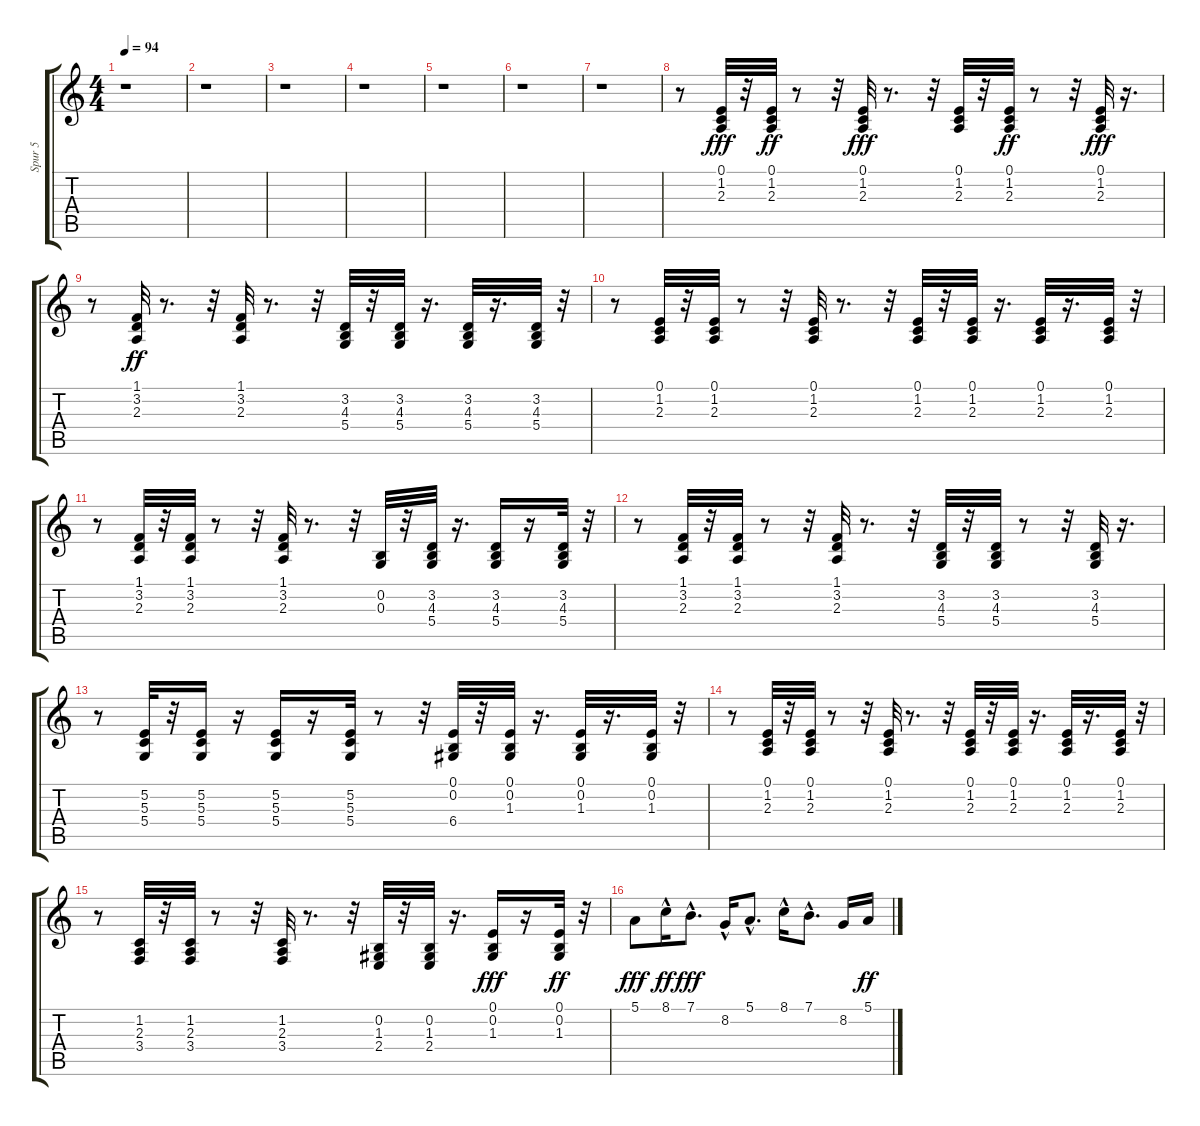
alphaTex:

\track ("Spur 5" "Spur 5") {instrument acousticgrandpiano}
\staff {score tabs}
\tuning (E4 B3 G3 D3 A2 E2) {hide}
\ts (4 4)
\tempo 94
\clef g2
\ks c
r.1{dy f} |
r.1 |
r.1 |
r.1 |
r.1 |
r.1 |
r.1 |
r.8 (0.1 1.2 2.3).32{dy fff balance 0 instrument brightacousticpiano} r.32 (0.1 1.2 2.3).32{dy ff} r.8 r.32 (0.1 1.2 2.3).32{dy fff} r.8{d} r.32 (0.1 1.2 2.3).32 r.32 (0.1 1.2 2.3).32{dy ff} r.8 r.32 (0.1 1.2 2.3).32{dy fff} r.16{d} |
r.8 (1.1 3.2 2.3).32{dy ff} r.8{d} r.32 (1.1 3.2 2.3).32 r.8{d} r.32 (3.2 4.3 5.4).32 r.32 (3.2 4.3 5.4).32 r.16{d} (3.2 4.3 5.4).32 r.16{d} (3.2 4.3 5.4).32 r.32 |
r.8 (0.1 1.2 2.3).32 r.32 (0.1 1.2 2.3).32 r.8 r.32 (0.1 1.2 2.3).32 r.8{d} r.32 (0.1 1.2 2.3).32 r.32 (0.1 1.2 2.3).32 r.16{d} (0.1 1.2 2.3).32 r.16{d} (0.1 1.2 2.3).32 r.32 |
r.8 (1.1 3.2 2.3).32 r.32 (1.1 3.2 2.3).32 r.8 r.32 (1.1 3.2 2.3).32 r.8{d} r.32 (0.2 0.3).32 r.32 (3.2 4.3 5.4).32 r.16{d} (3.2 4.3 5.4).16 r.16 (3.2 4.3 5.4).32 r.32 |
r.8 (1.1 3.2 2.3).32 r.32 (1.1 3.2 2.3).32 r.8 r.32 (1.1 3.2 2.3).32 r.8{d} r.32 (3.2 4.3 5.4).32 r.32 (3.2 4.3 5.4).32 r.8 r.32 (3.2 4.3 5.4).32 r.16{d} |
r.8 (5.2 5.3 5.4).32 r.32 (5.2 5.3 5.4).16 r.16 (5.2 5.3 5.4).16 r.16 (5.2 5.3 5.4).32 r.8 r.32 (0.1 0.2 6.4).32 r.32 (0.1 0.2 1.3).32 r.16{d} (0.1 0.2 1.3).32 r.16{d} (0.1 0.2 1.3).32 r.32 |
r.8 (0.1 1.2 2.3).32 r.32 (0.1 1.2 2.3).32 r.8 r.32 (0.1 1.2 2.3).32 r.8{d} r.32 (0.1 1.2 2.3).32 r.32 (0.1 1.2 2.3).32 r.16{d} (0.1 1.2 2.3).32 r.16{d} (0.1 1.2 2.3).32 r.32 |
r.8 (1.2 2.3 3.4).32 r.32 (1.2 2.3 3.4).32 r.8 r.32 (1.2 2.3 3.4).32 r.8{d} r.32 (0.2 1.3 2.4).32 r.32 (0.2 1.3 2.4).32 r.16{d} (0.1 0.2 1.3).16{dy fff} r.16 (0.1 0.2 1.3).32{dy ff} r.32 |
5.1.8{dy fff balance 8 instrument synthbrass1} 8.1{hac}.16{dy ff} 7.1{hac}.8{d dy fff} 8.2{hac}.16 5.1{hac}.8{d} 8.1{hac}.16 7.1{hac}.8{d} 8.2.16 5.1.16{dy ff}
